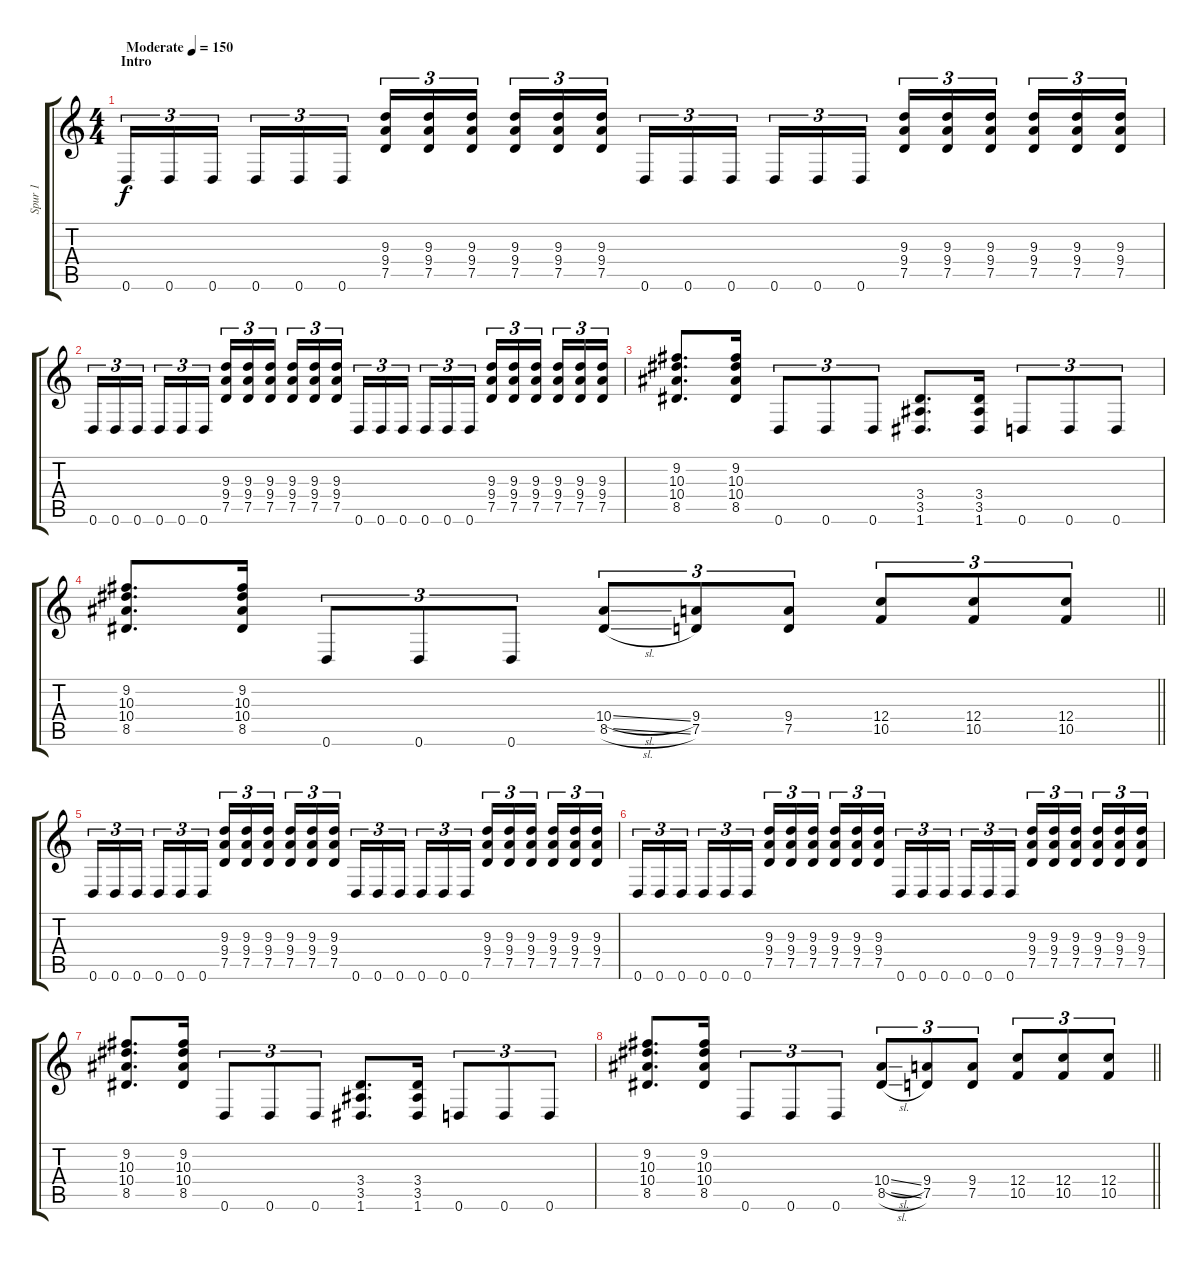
\track ("Spur 1" "Spur 1") {instrument distortionguitar}
\staff {score tabs}
\tuning (D4 A3 F3 C3 G2 D2) {hide}
\ts (4 4)
\section ("" "Intro")
\tempo (150 "Moderate")
\clef g2
\ks c
0.6.16{tu (3 2) dy f instrument distortionguitar} 0.6.16{tu (3 2)} 0.6.16{tu (3 2) beam splitsecondary} 0.6.16{tu (3 2)} 0.6.16{tu (3 2)} 0.6.16{tu (3 2)} (9.3 9.4 7.5).16{tu (3 2)} (9.3 9.4 7.5).16{tu (3 2)} (9.3 9.4 7.5).16{tu (3 2) beam splitsecondary} (9.3 9.4 7.5).16{tu (3 2)} (9.3 9.4 7.5).16{tu (3 2)} (9.3 9.4 7.5).16{tu (3 2)} 0.6.16{tu (3 2)} 0.6.16{tu (3 2)} 0.6.16{tu (3 2) beam splitsecondary} 0.6.16{tu (3 2)} 0.6.16{tu (3 2)} 0.6.16{tu (3 2)} (9.3 9.4 7.5).16{tu (3 2)} (9.3 9.4 7.5).16{tu (3 2)} (9.3 9.4 7.5).16{tu (3 2) beam splitsecondary} (9.3 9.4 7.5).16{tu (3 2)} (9.3 9.4 7.5).16{tu (3 2)} (9.3 9.4 7.5).16{tu (3 2)} |
0.6.16{tu (3 2)} 0.6.16{tu (3 2)} 0.6.16{tu (3 2) beam splitsecondary} 0.6.16{tu (3 2)} 0.6.16{tu (3 2)} 0.6.16{tu (3 2)} (9.3 9.4 7.5).16{tu (3 2)} (9.3 9.4 7.5).16{tu (3 2)} (9.3 9.4 7.5).16{tu (3 2) beam splitsecondary} (9.3 9.4 7.5).16{tu (3 2)} (9.3 9.4 7.5).16{tu (3 2)} (9.3 9.4 7.5).16{tu (3 2)} 0.6.16{tu (3 2)} 0.6.16{tu (3 2)} 0.6.16{tu (3 2) beam splitsecondary} 0.6.16{tu (3 2)} 0.6.16{tu (3 2)} 0.6.16{tu (3 2)} (9.3 9.4 7.5).16{tu (3 2)} (9.3 9.4 7.5).16{tu (3 2)} (9.3 9.4 7.5).16{tu (3 2) beam splitsecondary} (9.3 9.4 7.5).16{tu (3 2)} (9.3 9.4 7.5).16{tu (3 2)} (9.3 9.4 7.5).16{tu (3 2)} |
(9.2 10.3 10.4 8.5).8{d} (9.2 10.3 10.4 8.5).16 0.6.8{tu (3 2)} 0.6.8{tu (3 2)} 0.6.8{tu (3 2)} (3.4 3.5 1.6).8{d} (3.4 3.5 1.6).16 0.6.8{tu (3 2)} 0.6.8{tu (3 2)} 0.6.8{tu (3 2)} |
\barLineRight lightlight
(9.2 10.3 10.4 8.5).8{d} (9.2 10.3 10.4 8.5).16 0.6.8{tu (3 2)} 0.6.8{tu (3 2)} 0.6.8{tu (3 2)} (10.4{sl} 8.5{sl}).8{tu (3 2)} (9.4 7.5).8{tu (3 2)} (9.4 7.5).8{tu (3 2)} (12.4 10.5).8{tu (3 2)} (12.4 10.5).8{tu (3 2)} (12.4 10.5).8{tu (3 2)} |
0.6.16{tu (3 2)} 0.6.16{tu (3 2)} 0.6.16{tu (3 2) beam splitsecondary} 0.6.16{tu (3 2)} 0.6.16{tu (3 2)} 0.6.16{tu (3 2)} (9.3 9.4 7.5).16{tu (3 2)} (9.3 9.4 7.5).16{tu (3 2)} (9.3 9.4 7.5).16{tu (3 2) beam splitsecondary} (9.3 9.4 7.5).16{tu (3 2)} (9.3 9.4 7.5).16{tu (3 2)} (9.3 9.4 7.5).16{tu (3 2)} 0.6.16{tu (3 2)} 0.6.16{tu (3 2)} 0.6.16{tu (3 2) beam splitsecondary} 0.6.16{tu (3 2)} 0.6.16{tu (3 2)} 0.6.16{tu (3 2)} (9.3 9.4 7.5).16{tu (3 2)} (9.3 9.4 7.5).16{tu (3 2)} (9.3 9.4 7.5).16{tu (3 2) beam splitsecondary} (9.3 9.4 7.5).16{tu (3 2)} (9.3 9.4 7.5).16{tu (3 2)} (9.3 9.4 7.5).16{tu (3 2)} |
0.6.16{tu (3 2)} 0.6.16{tu (3 2)} 0.6.16{tu (3 2) beam splitsecondary} 0.6.16{tu (3 2)} 0.6.16{tu (3 2)} 0.6.16{tu (3 2)} (9.3 9.4 7.5).16{tu (3 2)} (9.3 9.4 7.5).16{tu (3 2)} (9.3 9.4 7.5).16{tu (3 2) beam splitsecondary} (9.3 9.4 7.5).16{tu (3 2)} (9.3 9.4 7.5).16{tu (3 2)} (9.3 9.4 7.5).16{tu (3 2)} 0.6.16{tu (3 2)} 0.6.16{tu (3 2)} 0.6.16{tu (3 2) beam splitsecondary} 0.6.16{tu (3 2)} 0.6.16{tu (3 2)} 0.6.16{tu (3 2)} (9.3 9.4 7.5).16{tu (3 2)} (9.3 9.4 7.5).16{tu (3 2)} (9.3 9.4 7.5).16{tu (3 2) beam splitsecondary} (9.3 9.4 7.5).16{tu (3 2)} (9.3 9.4 7.5).16{tu (3 2)} (9.3 9.4 7.5).16{tu (3 2)} |
(9.2 10.3 10.4 8.5).8{d} (9.2 10.3 10.4 8.5).16 0.6.8{tu (3 2)} 0.6.8{tu (3 2)} 0.6.8{tu (3 2)} (3.4 3.5 1.6).8{d} (3.4 3.5 1.6).16 0.6.8{tu (3 2)} 0.6.8{tu (3 2)} 0.6.8{tu (3 2)} |
\barLineRight lightlight
(9.2 10.3 10.4 8.5).8{d} (9.2 10.3 10.4 8.5).16 0.6.8{tu (3 2)} 0.6.8{tu (3 2)} 0.6.8{tu (3 2)} (10.4{sl} 8.5{sl}).8{tu (3 2)} (9.4 7.5).8{tu (3 2)} (9.4 7.5).8{tu (3 2)} (12.4 10.5).8{tu (3 2)} (12.4 10.5).8{tu (3 2)} (12.4 10.5).8{tu (3 2)}
